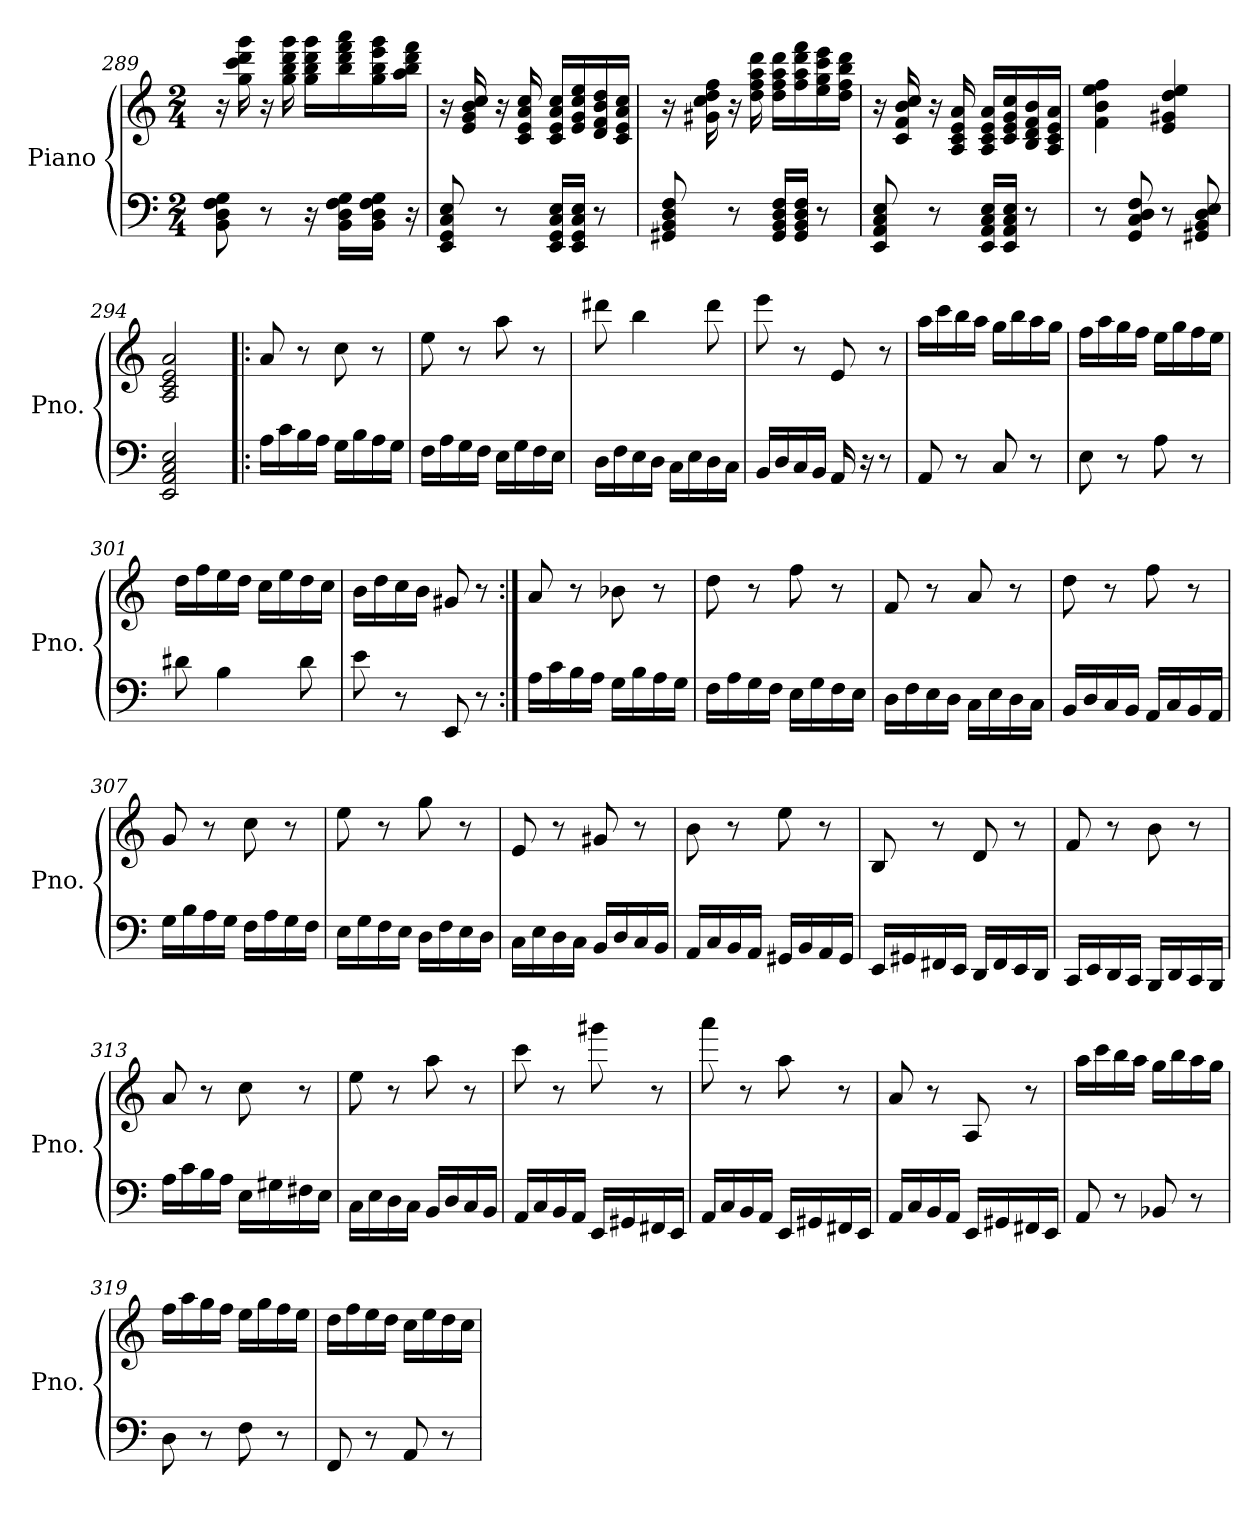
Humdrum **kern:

**kern	**kern
*part1	*part1
*staff2	*staff1
*I"Piano	*
*I'Pno.	*
*clefF4	*clefG2
*k[]	*k[]
*M2/4	*M2/4
=289	=289
8BB\ 8D\ 8F\ 8G\	16r
.	16gg\ 16ccc\ 16ddd\ 16ggg\
8r	16r
.	16gg\ 16bb\ 16ddd\ 16ggg\
16r	16gg\ 16bb\ 16ddd\ 16ggg\LL
16BB\ 16D\ 16F\ 16G\LL	16bb\ 16ddd\ 16fff\ 16aaa\
16BB\ 16D\ 16F\ 16G\JJ	16gg\ 16bb\ 16eee\ 16ggg\
16r	16aa\ 16bb\ 16ddd\ 16fff\JJ
=290	=290
8EE/ 8GG/ 8C/ 8E/	16r
.	16e/ 16g/ 16b/ 16cc/
8r	16r
.	16c/ 16e/ 16a/ 16cc/
16EE/ 16GG/ 16C/ 16E/LL	16c/ 16e/ 16a/ 16cc/LL
16EE/ 16GG/ 16C/ 16E/JJ	16e/ 16g/ 16cc/ 16ee/
8r	16d/ 16f/ 16b/ 16dd/
.	16c/ 16e/ 16a/ 16cc/JJ
!!LO:LB:g=z
=291	=291
8GG#X/ 8BB/ 8D/ 8F/	16r
.	16g#X\ 16cc\ 16dd\ 16ff\
8r	16r
.	16dd\ 16ff\ 16aa\ 16ddd\
16GG#/ 16BB/ 16D/ 16F/LL	16dd\ 16ff\ 16aa\ 16ddd\LL
16GG#/ 16BB/ 16D/ 16F/JJ	16ff\ 16aa\ 16ddd\ 16fff\
8r	16ee\ 16gg\ 16ccc\ 16eee\
.	16dd\ 16ff\ 16bb\ 16ddd\JJ
=292	=292
8EE/ 8AA/ 8C/ 8E/	16r
.	16c/ 16f/ 16b/ 16cc/
8r	16r
.	16A/ 16c/ 16e/ 16a/
16EE/ 16AA/ 16C/ 16E/LL	16A/ 16c/ 16e/ 16a/LL
16EE/ 16AA/ 16C/ 16E/JJ	16c/ 16e/ 16g/ 16cc/
8r	16B/ 16d/ 16f/ 16b/
.	16A/ 16c/ 16e/ 16a/JJ
=293	=293
8r	4f\ 4b\ 4ee\ 4ff\
8GG/ 8C/ 8D/ 8F/	.
8r	4e/ 4g#X/ 4dd/ 4ee/
8GG#X/ 8BB/ 8D/ 8E/	.
=294	=294
2EE/ 2AA/ 2C/ 2E/	2A/ 2c/ 2e/ 2a/
=295!|:	=295!|:
*	*MM200
16A\LL	8a/
16c\	.
16B\	8r
16A\JJ	.
16G\LL	8cc\
16B\	.
16A\	8r
16G\JJ	.
!!LO:LB:g=z
=296	=296
16F\LL	8ee\
16A\	.
16G\	8r
16F\JJ	.
16E\LL	8aa\
16G\	.
16F\	8r
16E\JJ	.
=297	=297
16D\LL	8ddd#X\
16F\	.
16E\	4bb\
16D\JJ	.
16C\LL	.
16E\	.
16D\	8ddd#\
16C\JJ	.
=298	=298
16BB/LL	8eee\
16D/	.
16C/	8r
16BB/JJ	.
16AA/	8e/
16r	.
8r	8r
=299	=299
8AA/	16aa\LL
.	16ccc\
8r	16bb\
.	16aa\JJ
8C/	16gg\LL
.	16bb\
8r	16aa\
.	16gg\JJ
=300	=300
8E\	16ff\LL
.	16aa\
8r	16gg\
.	16ff\JJ
8A\	16ee\LL
.	16gg\
8r	16ff\
.	16ee\JJ
!!LO:PB:g=z
=301	=301
8d#X\	16dd\LL
.	16ff\
4B\	16ee\
.	16dd\JJ
.	16cc\LL
.	16ee\
8d#\	16dd\
.	16cc\JJ
=302	=302
8e\	16b\LL
.	16dd\
8r	16cc\
.	16b\JJ
8EE/	8g#X/
8r	8r
=303:|!	=303:|!
16A\LL	8a/
16c\	.
16B\	8r
16A\JJ	.
16G\LL	8b-X\
16B\	.
16A\	8r
16G\JJ	.
=304	=304
16F\LL	8dd\
16A\	.
16G\	8r
16F\JJ	.
16E\LL	8ff\
16G\	.
16F\	8r
16E\JJ	.
=305	=305
16D\LL	8f/
16F\	.
16E\	8r
16D\JJ	.
16C\LL	8a/
16E\	.
16D\	8r
16C\JJ	.
!!LO:LB:g=z
=306	=306
16BB/LL	8dd\
16D/	.
16C/	8r
16BB/JJ	.
16AA/LL	8ff\
16C/	.
16BB/	8r
16AA/JJ	.
=307	=307
16G\LL	8g/
16B\	.
16A\	8r
16G\JJ	.
16F\LL	8cc\
16A\	.
16G\	8r
16F\JJ	.
=308	=308
16E\LL	8ee\
16G\	.
16F\	8r
16E\JJ	.
16D\LL	8gg\
16F\	.
16E\	8r
16D\JJ	.
=309	=309
16C\LL	8e/
16E\	.
16D\	8r
16C\JJ	.
16BB/LL	8g#X/
16D/	.
16C/	8r
16BB/JJ	.
=310	=310
16AA/LL	8b\
16C/	.
16BB/	8r
16AA/JJ	.
16GG#X/LL	8ee\
16BB/	.
16AA/	8r
16GG#/JJ	.
!!LO:LB:g=z
=311	=311
16EE/LL	8B/
16GG#X/	.
16FF#X/	8r
16EE/JJ	.
16DD/LL	8d/
16FF#/	.
16EE/	8r
16DD/JJ	.
=312	=312
16CC/LL	8f/
16EE/	.
16DD/	8r
16CC/JJ	.
16BBB/LL	8b\
16DD/	.
16CC/	8r
16BBB/JJ	.
=313	=313
16A\LL	8a/
16c\	.
16B\	8r
16A\JJ	.
16E\LL	8cc\
16G#X\	.
16F#X\	8r
16E\JJ	.
=314	=314
16C\LL	8ee\
16E\	.
16D\	8r
16C\JJ	.
16BB/LL	8aa\
16D/	.
16C/	8r
16BB/JJ	.
!!LO:LB:g=z
=315	=315
16AA/LL	8ccc\
16C/	.
16BB/	8r
16AA/JJ	.
16EE/LL	8ggg#X\
16GG#X/	.
16FF#X/	8r
16EE/JJ	.
=316	=316
16AA/LL	8aaa\
16C/	.
16BB/	8r
16AA/JJ	.
16EE/LL	8aa\
16GG#X/	.
16FF#X/	8r
16EE/JJ	.
=317	=317
16AA/LL	8a/
16C/	.
16BB/	8r
16AA/JJ	.
16EE/LL	8A/
16GG#X/	.
16FF#X/	8r
16EE/JJ	.
=318	=318
8AA/	16aa\LL
.	16ccc\
8r	16bb\
.	16aa\JJ
8BB-X/	16gg\LL
.	16bb\
8r	16aa\
.	16gg\JJ
!!LO:LB:g=z
=319	=319
8D\	16ff\LL
.	16aa\
8r	16gg\
.	16ff\JJ
8F\	16ee\LL
.	16gg\
8r	16ff\
.	16ee\JJ
=320	=320
8FF/	16dd\LL
.	16ff\
8r	16ee\
.	16dd\JJ
8AA/	16cc\LL
.	16ee\
8r	16dd\
.	16cc\JJ
=	=
*-	*-
